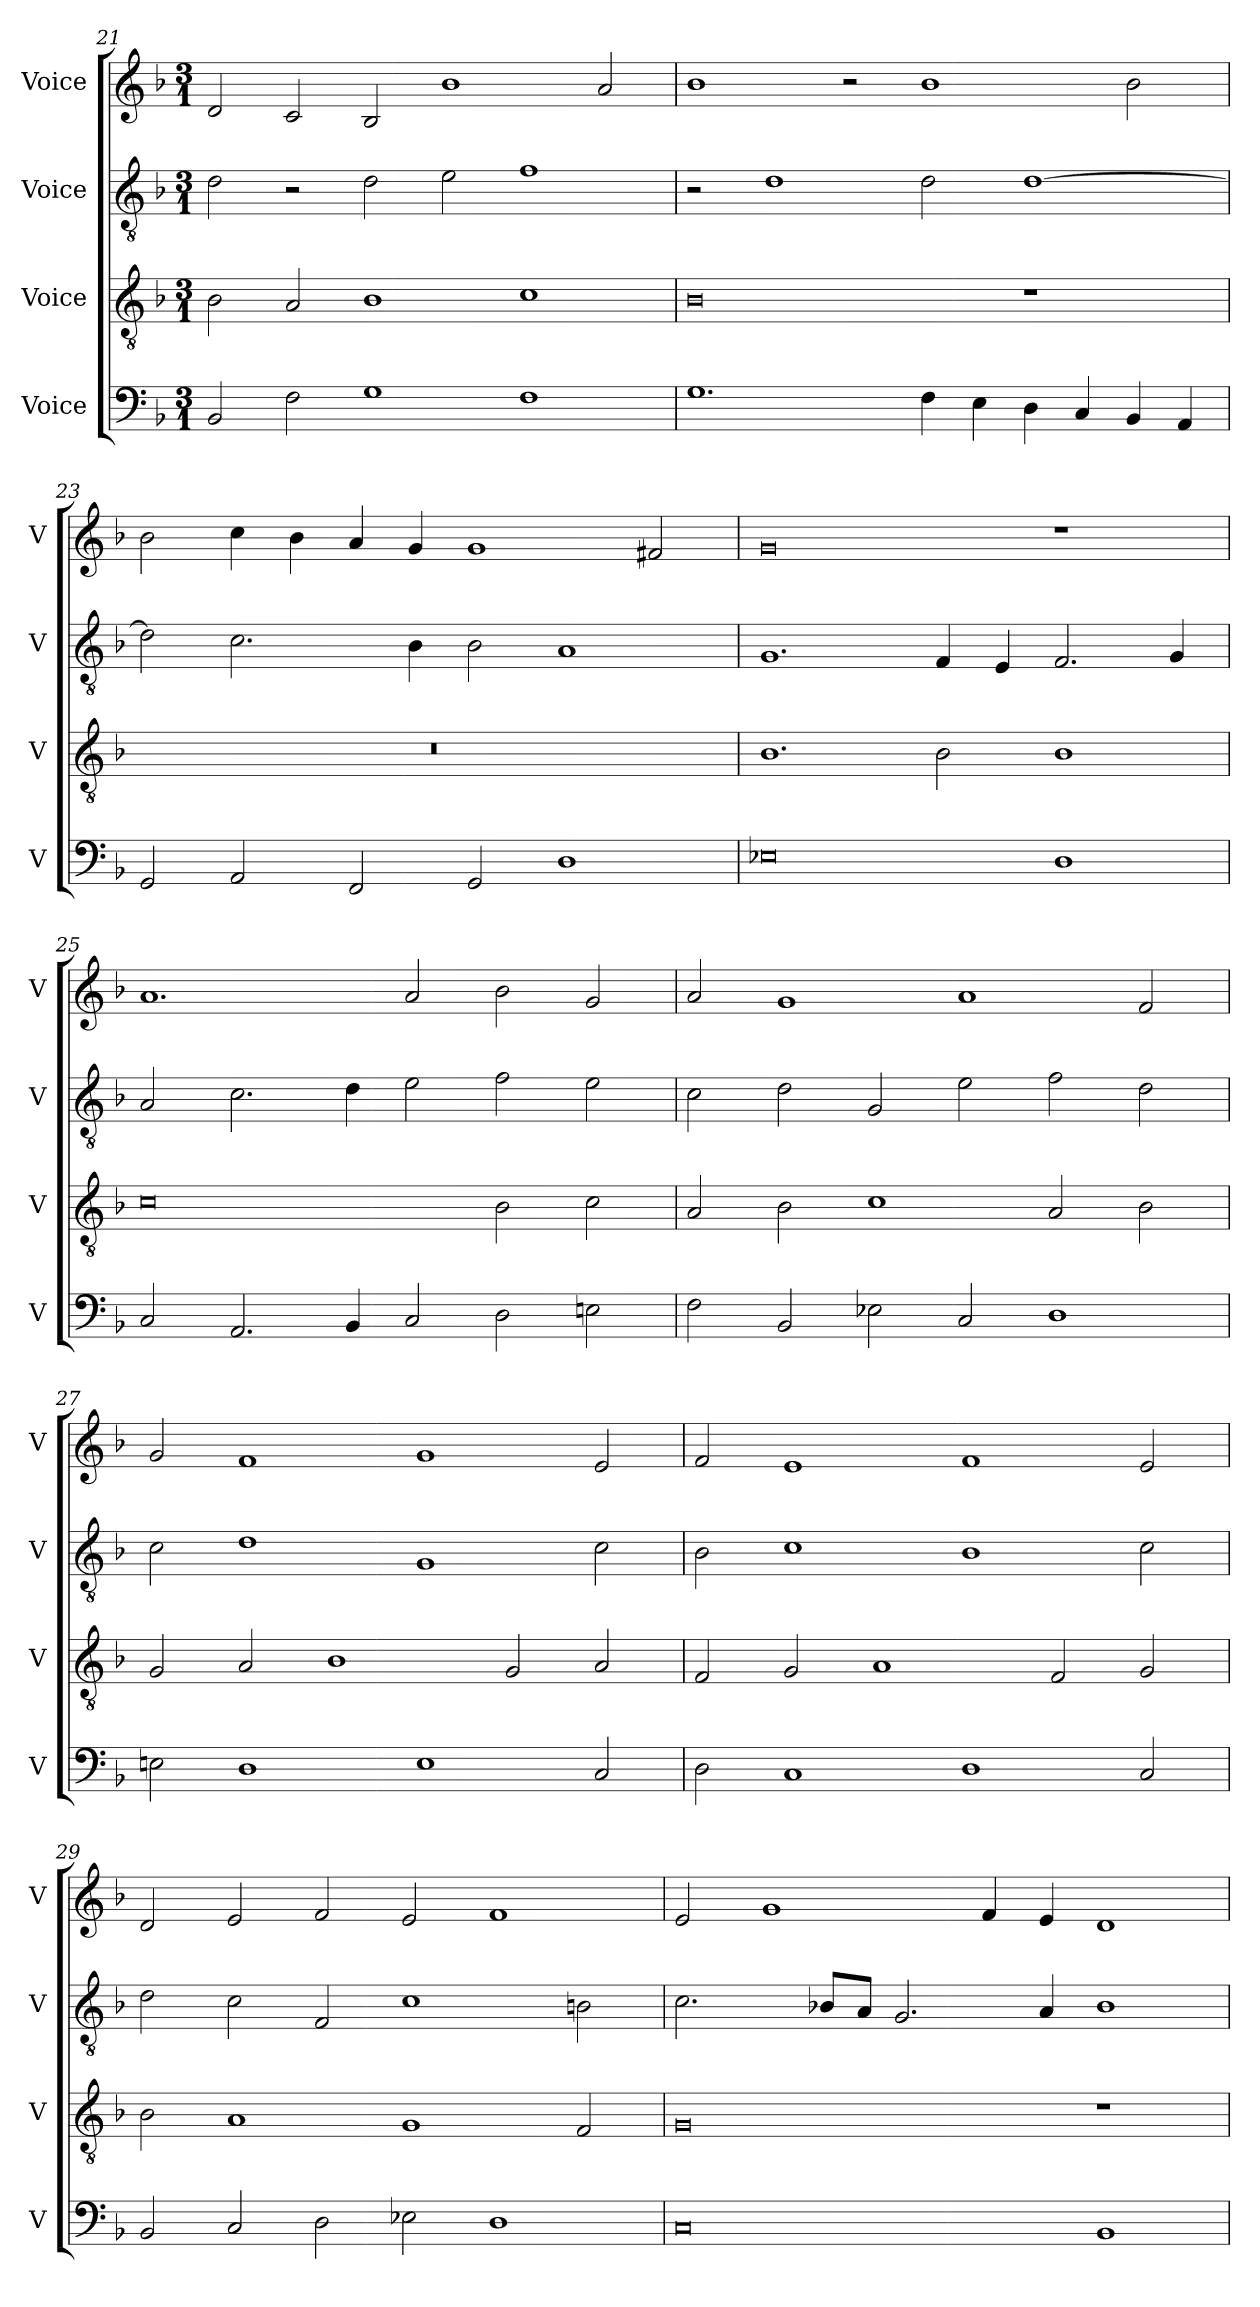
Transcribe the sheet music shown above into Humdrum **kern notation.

**kern	**kern	**kern	**kern
*part4	*part3	*part2	*part1
*staff4	*staff3	*staff2	*staff1
*I"Voice	*I"Voice	*I"Voice	*I"Voice
*I'V	*I'V	*I'V	*I'V
!!LO:LB:g=z
*clefF4	*clefGv2	*clefGv2	*clefG2
*k[b-]	*k[b-]	*k[b-]	*k[b-]
*M3/1	*M3/1	*M3/1	*M3/1
=21	=21	=21	=21
2BB-/	2B-\	2d\	2d/
2F\	2A/	2r	2c/
1G	1B-	2d\	2B-/
.	.	2e\	1b-
1F	1c	1f	.
.	.	.	2a/
=22	=22	=22	=22
1.G	0B-	2r	1b-
.	.	1d	.
.	.	.	2r
4F\	.	2d\	1b-
4E\	.	.	.
4D\	1r	[1d	.
4C/	.	.	.
4BB-/	.	.	2b-\
4AA/	.	.	.
!!LO:PB:g=z
=23	=23	=23	=23
2GG/	0.r	2d\]	2b-\
2AA/	.	2.c\	4cc\
.	.	.	4b-\
2FF/	.	.	4a/
.	.	4B-\	4g/
2GG/	.	2B-\	1g
1D	.	1A	.
.	.	.	2f#X/
=24	=24	=24	=24
0E-X	1.B-	1.G	0g
.	2B-\	4F/	.
.	.	4E/	.
1D	1B-	2.F/	1r
.	.	4G/	.
!!LO:LB:g=z
=25	=25	=25	=25
2C/	0c	2A/	1.a
2.AA/	.	2.c\	.
4BB-/	.	4d\	.
2C/	.	2e\	2a/
2D\	2B-\	2f\	2b-\
2En\	2c\	2e\	2g/
=26	=26	=26	=26
2F\	2A/	2c\	2a/
2BB-/	2B-\	2d\	1g
2E-X\	1c	2G/	.
2C/	.	2e\	1a
1D	2A/	2f\	.
.	2B-\	2d\	2f/
!!LO:LB:g=z
=27	=27	=27	=27
2En\	2G/	2c\	2g/
1D	2A/	1d	1f
.	1B-	.	.
1E	.	1G	1g
.	2G/	.	.
2C/	2A/	2c\	2e/
=28	=28	=28	=28
2D\	2F/	2B-\	2f/
1C	2G/	1c	1e
.	1A	.	.
1D	.	1B-	1f
.	2F/	.	.
2C/	2G/	2c\	2e/
=29	=29	=29	=29
2BB-/	2B-\	2d\	2d/
2C/	1A	2c\	2e/
2D\	.	2F/	2f/
2E-X\	1G	1c	2e/
1D	.	.	1f
.	2F/	2Bn\	.
!!LO:LB:g=z
=30	=30	=30	=30
0C	0G	2.c\	2e/
.	.	.	1g
.	.	8B-X/L	.
.	.	8A/J	.
.	.	2.G/	.
.	.	.	4f/
.	.	4A/	4e/
1BB-	1r	1B-	1d
=	=	=	=
*-	*-	*-	*-
